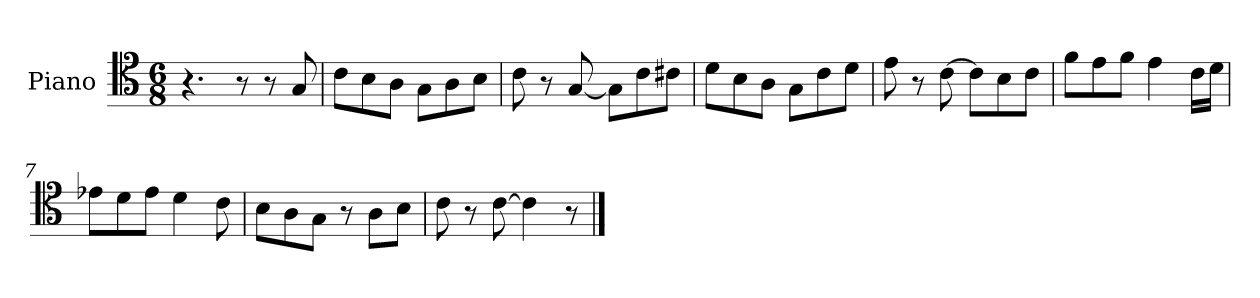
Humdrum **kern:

**kern
*part1
*staff1
*I"Piano
*I'Pno
*clefC4
*k[]
*C:
*M6/8
=1
4.r
8r
8r
8G/
=2
8c\L
8B\
8A\J
8G\L
8A\
8B\J
=3
8c\
8r
[8G/
8G\L]
8c\
8c#X\J
=4
8d\L
8B\
8A\J
8G\L
8c\
8d\J
=5
8e\
8r
[8c\
8c\L]
8B\
8c\J
=6
8f\L
8e\
8f\J
4e\
16c\LL
16d\JJ
=7
8e-X\L
8d\
8e-\J
4d\
8c\
=8
8B\L
8A\
8G\J
8r
8A\L
8B\J
=9
8c\
8r
[8c\
4c\]
8r
==
*-
